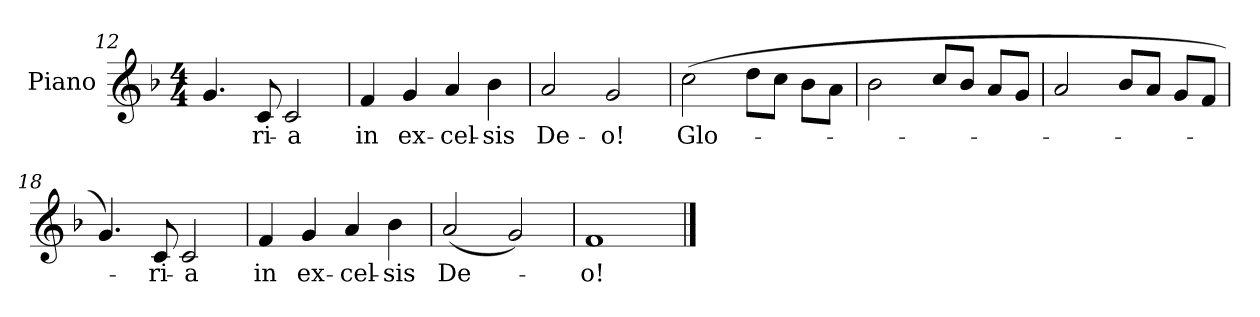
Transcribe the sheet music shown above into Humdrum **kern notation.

**kern	**text
*part1	*part1
*staff1	*staff1
*I"Piano	*
*I'Pno.	*
*clefG2	*
*k[b-]	*
*F:	*
*M4/4	*
=12	=12
4.gi/	.
!	!LO:LY:b:color=#000000
8ci/	-ri-
!	!LO:LY:b:color=#000000
2ci/	-a
!!LO:LB:g=z
=13	=13
!	!LO:LY:b:color=#000000
4fi/	in
!	!LO:LY:b:color=#000000
4gi/	ex-
!	!LO:LY:b:color=#000000
4ai/	-cel-
!	!LO:LY:b:color=#000000
4b-i\	-sis
=14	=14
!	!LO:LY:b:color=#000000
2ai/	De-
!	!LO:LY:b:color=#000000
2gi/	-o!
=15	=15
!	!LO:LY:b:color=#000000
(2cci\	Glo-
8ddi\L	.
8cci\J	.
8b-i\L	.
8ai\J	.
!!LO:LB:g=z
=16	=16
2b-i\	.
8cci/L	.
8b-i/J	.
8ai/L	.
8gi/J	.
=17	=17
2ai/	.
8b-i/L	.
8ai/J	.
8gi/L	.
8fi/J	.
!!LO:LB:g=z
=18	=18
4.gi/)	.
!	!LO:LY:b:color=#000000
8ci/	-ri-
!	!LO:LY:b:color=#000000
2ci/	-a
=19	=19
!	!LO:LY:b:color=#000000
4fi/	in
!	!LO:LY:b:color=#000000
4gi/	ex-
!	!LO:LY:b:color=#000000
4ai/	-cel-
!	!LO:LY:b:color=#000000
4b-i\	-sis
=20	=20
!	!LO:LY:b:color=#000000
(2ai/	De-
2gi/)	.
=21	=21
!	!LO:LY:b:color=#000000
1fi	-o!
==	==
*-	*-
